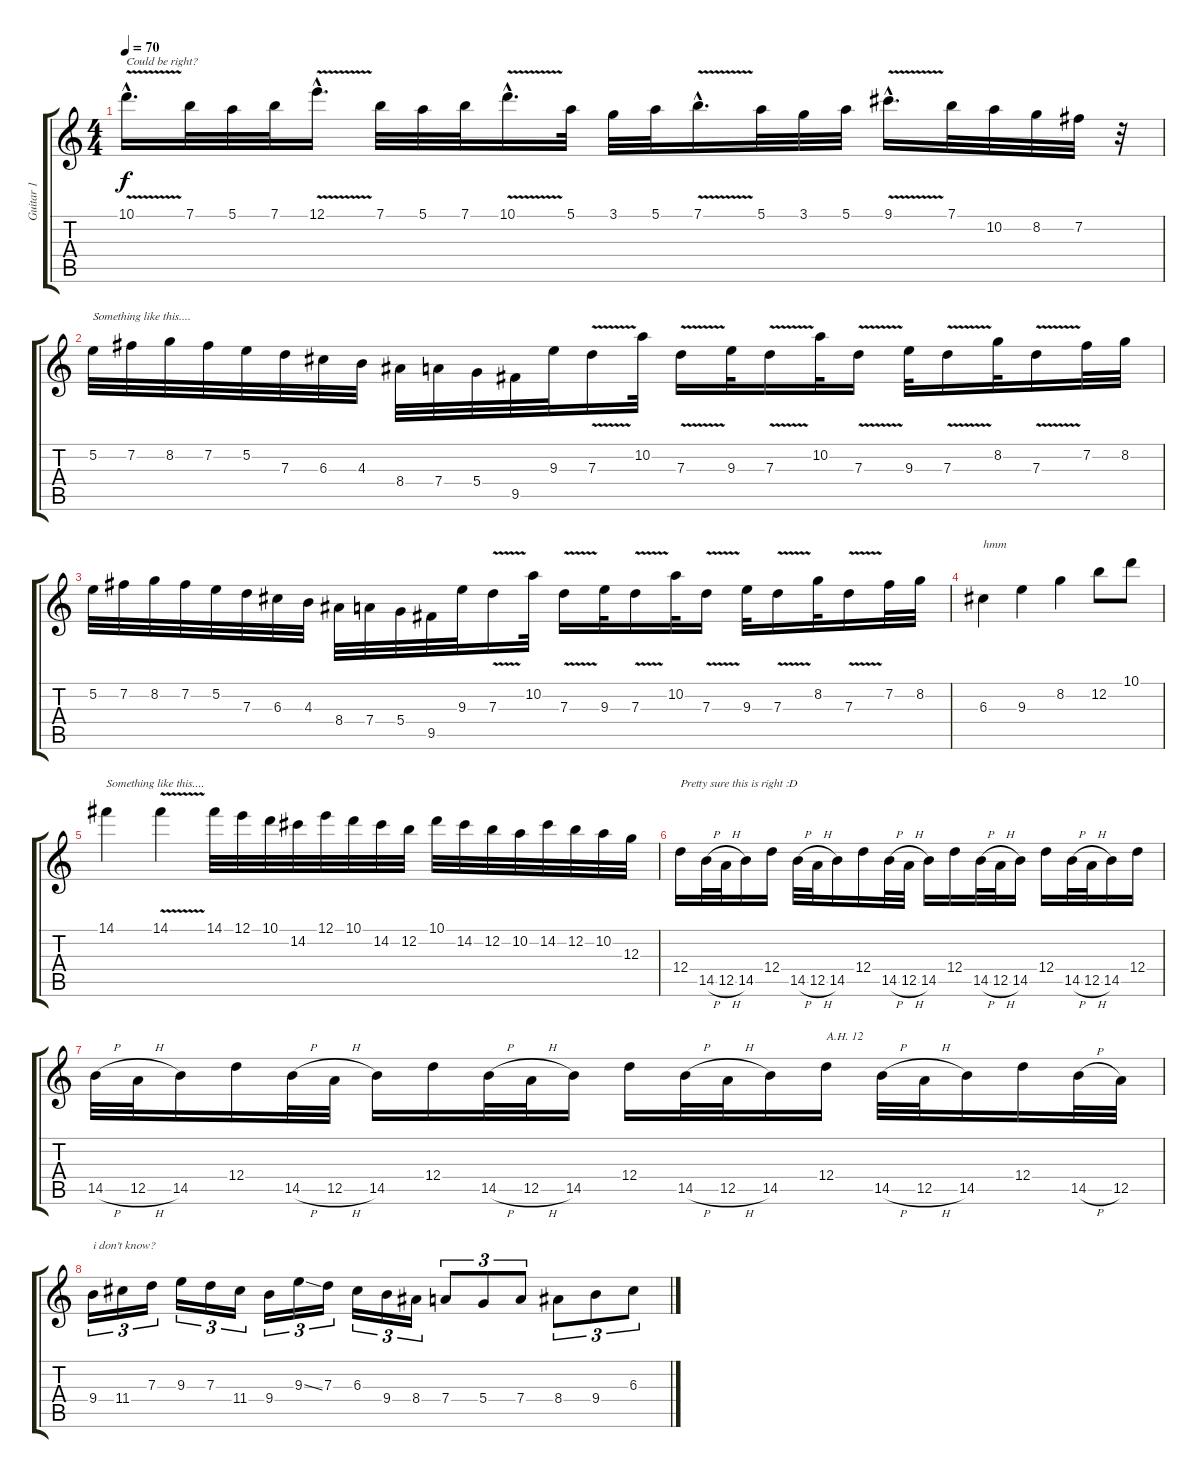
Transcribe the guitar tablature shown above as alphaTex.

\track ("Guitar 1" "Guitar 1") {instrument distortionguitar}
\staff {score tabs}
\tuning (E4 B3 G3 D3 A2 E2) {hide}
\ts (4 4)
\tempo 70
\clef g2
\ks c
10.1{v hac}.16{d txt "Could be right?" dy f} 7.1.32 5.1.32 7.1.32 12.1{v hac}.16{d} 7.1.32 5.1.32 7.1.32 10.1{v hac}.16{d} 5.1.32 3.1.32 5.1.32 7.1{v hac}.16{d} 5.1.32 3.1.32 5.1.32 9.1{v hac}.16{d} 7.1.32 10.2.32 8.2.32 7.2.32 r.32 |
5.2.32{txt "Something like this...."} 7.2.32 8.2.32 7.2.32 5.2.32 7.3.32 6.3.32 4.3.32 8.4.32 7.4.32 5.4.32 9.5.32 9.3.32 7.3{v}.16 10.2.32 7.3{v}.16 9.3.32 7.3{v}.16 10.2.32 7.3{v}.16 9.3.32 7.3{v}.16 8.2.32 7.3{v}.16 7.2.32 8.2.32 |
5.2.32 7.2.32 8.2.32 7.2.32 5.2.32 7.3.32 6.3.32 4.3.32 8.4.32 7.4.32 5.4.32 9.5.32 9.3.32 7.3{v}.16 10.2.32 7.3{v}.16 9.3.32 7.3{v}.16 10.2.32 7.3{v}.16 9.3.32 7.3{v}.16 8.2.32 7.3{v}.16 7.2.32 8.2.32 |
6.3.4{txt "hmm"} 9.3.4 8.2.4 12.2.8 10.1.8 |
14.1.4{txt "Something like this...."} 14.1{v}.4 14.1.32 12.1.32 10.1.32 14.2.32 12.1.32 10.1.32 14.2.32 12.2.32 10.1.32 14.2.32 12.2.32 10.2.32 14.2.32 12.2.32 10.2.32 12.3.32 |
12.4.16{txt "Pretty sure this is right :D"} 14.5{h}.32 12.5{h}.32 14.5.16 12.4.16 14.5{h}.32 12.5{h}.32 14.5.16 12.4.16 14.5{h}.32 12.5{h}.32 14.5.16 12.4.16 14.5{h}.32 12.5{h}.32 14.5.16 12.4.16 14.5{h}.32 12.5{h}.32 14.5.16 12.4.16 |
14.5{h}.32 12.5{h}.32 14.5.16 12.4.16 14.5{h}.32 12.5{h}.32 14.5.16 12.4.16 14.5{h}.32 12.5{h}.32 14.5.16 12.4.16 14.5{h}.32 12.5{h}.32 14.5.16 12.4.16{txt "A.H. 12"} 14.5{h}.32 12.5{h}.32 14.5.16 12.4.16 14.5{h}.32 12.5.32 |
9.4.16{tu (3 2) txt "i don't know?"} 11.4.16{tu (3 2)} 7.3.16{tu (3 2)} 9.3.16{tu (3 2)} 7.3.16{tu (3 2)} 11.4.16{tu (3 2)} 9.4.16{tu (3 2)} 9.3{ss}.16{tu (3 2)} 7.3.16{tu (3 2)} 6.3.16{tu (3 2)} 9.4.16{tu (3 2)} 8.4.16{tu (3 2)} 7.4.8{tu (3 2)} 5.4.8{tu (3 2)} 7.4.8{tu (3 2)} 8.4.8{tu (3 2)} 9.4.8{tu (3 2)} 6.3.8{tu (3 2)}
